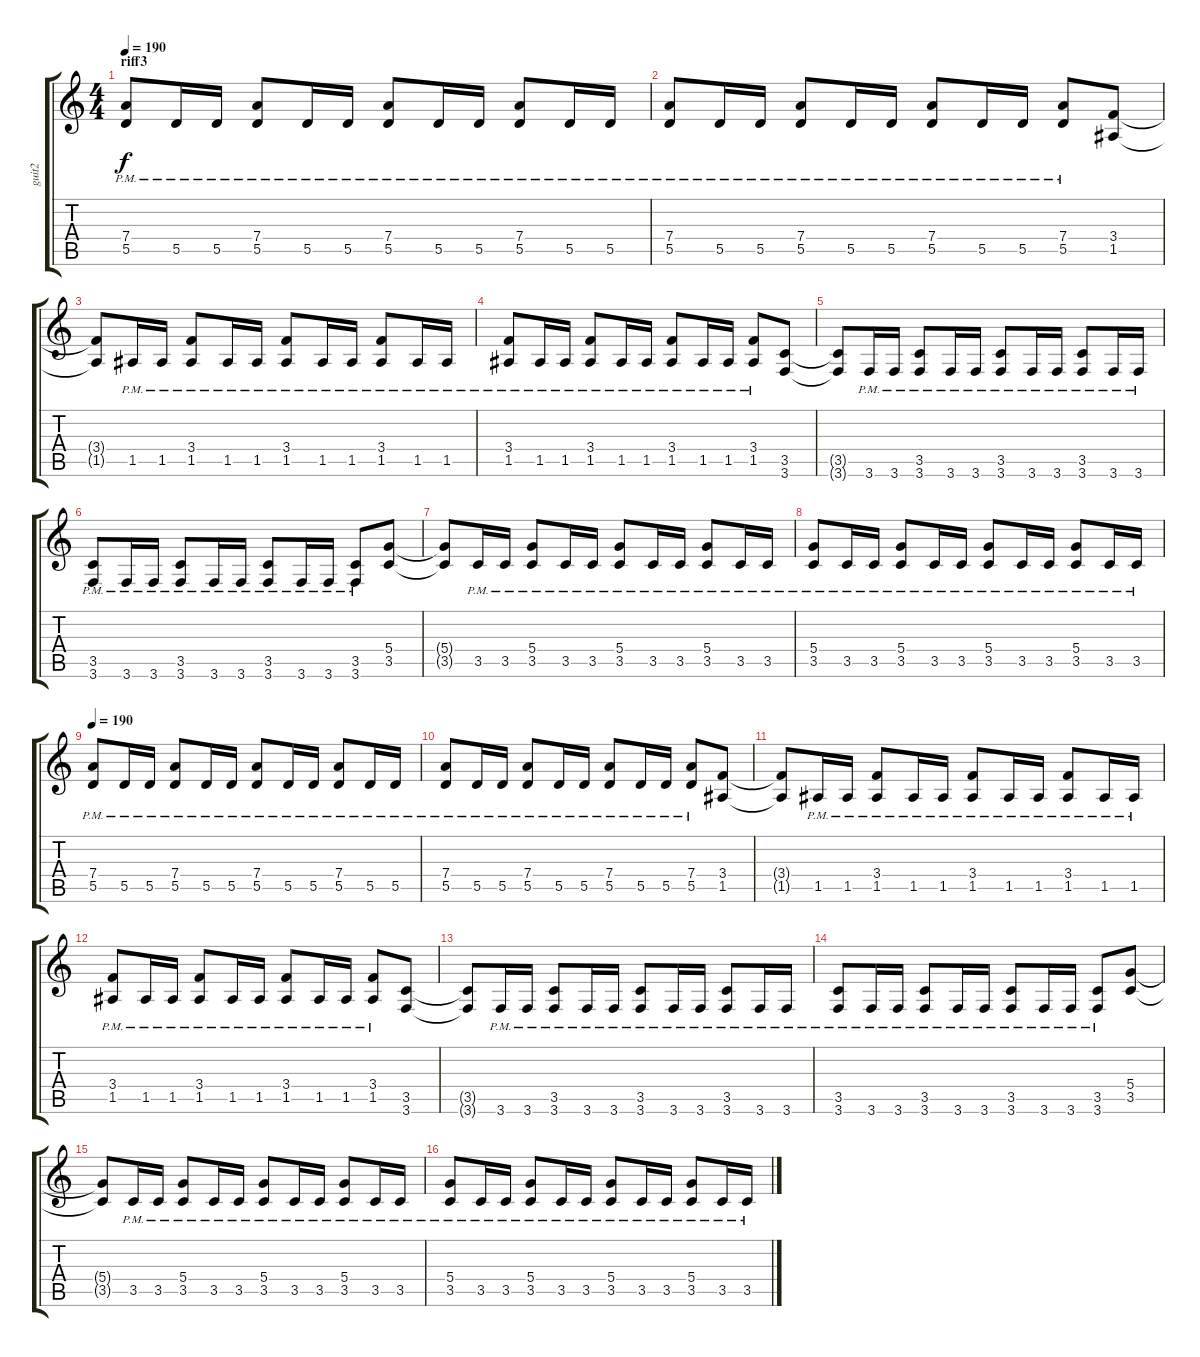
\track ("guit2" "guit2") {instrument electricguitarclean}
\staff {score tabs}
\tuning (E4 B3 G3 D3 A2 D2) {hide}
\ts (4 4)
\section ("" "riff3")
\tempo 190
\clef g2
\ks c
(7.4 5.5{pm}).8{dy f instrument distortionguitar} 5.5{pm}.16 5.5{pm}.16 (7.4 5.5{pm}).8 5.5{pm}.16 5.5{pm}.16 (7.4 5.5{pm}).8 5.5{pm}.16 5.5{pm}.16 (7.4 5.5{pm}).8 5.5{pm}.16 5.5{pm}.16 |
(7.4 5.5{pm}).8 5.5{pm}.16 5.5{pm}.16 (7.4 5.5{pm}).8 5.5{pm}.16 5.5{pm}.16 (7.4 5.5{pm}).8 5.5{pm}.16 5.5{pm}.16 (7.4 5.5{pm}).8 (3.4 1.5).8 |
(3.4{t} 1.5{t}).8 1.5{pm}.16 1.5{pm}.16 (3.4 1.5{pm}).8 1.5{pm}.16 1.5{pm}.16 (3.4 1.5{pm}).8 1.5{pm}.16 1.5{pm}.16 (3.4 1.5{pm}).8 1.5{pm}.16 1.5{pm}.16 |
(3.4 1.5{pm}).8 1.5{pm}.16 1.5{pm}.16 (3.4 1.5{pm}).8 1.5{pm}.16 1.5{pm}.16 (3.4 1.5{pm}).8 1.5{pm}.16 1.5{pm}.16 (3.4 1.5{pm}).8 (3.5 3.6).8 |
(3.5{t} 3.6{t}).8 3.6{pm}.16 3.6{pm}.16 (3.5 3.6{pm}).8 3.6{pm}.16 3.6{pm}.16 (3.5 3.6{pm}).8 3.6{pm}.16 3.6{pm}.16 (3.5 3.6{pm}).8 3.6{pm}.16 3.6{pm}.16 |
(3.5 3.6{pm}).8 3.6{pm}.16 3.6{pm}.16 (3.5 3.6{pm}).8 3.6{pm}.16 3.6{pm}.16 (3.5 3.6{pm}).8 3.6{pm}.16 3.6{pm}.16 (3.5 3.6{pm}).8 (5.4 3.5).8 |
(5.4{t} 3.5{t}).8 3.5{pm}.16 3.5{pm}.16 (5.4 3.5{pm}).8 3.5{pm}.16 3.5{pm}.16 (5.4 3.5{pm}).8 3.5{pm}.16 3.5{pm}.16 (5.4 3.5{pm}).8 3.5{pm}.16 3.5{pm}.16 |
(5.4 3.5{pm}).8 3.5{pm}.16 3.5{pm}.16 (5.4 3.5{pm}).8 3.5{pm}.16 3.5{pm}.16 (5.4 3.5{pm}).8 3.5{pm}.16 3.5{pm}.16 (5.4 3.5{pm}).8 3.5{pm}.16 3.5{pm}.16 |
\tempo 190
(7.4 5.5{pm}).8{instrument distortionguitar} 5.5{pm}.16 5.5{pm}.16 (7.4 5.5{pm}).8 5.5{pm}.16 5.5{pm}.16 (7.4 5.5{pm}).8 5.5{pm}.16 5.5{pm}.16 (7.4 5.5{pm}).8 5.5{pm}.16 5.5{pm}.16 |
(7.4 5.5{pm}).8 5.5{pm}.16 5.5{pm}.16 (7.4 5.5{pm}).8 5.5{pm}.16 5.5{pm}.16 (7.4 5.5{pm}).8 5.5{pm}.16 5.5{pm}.16 (7.4 5.5{pm}).8 (3.4 1.5).8 |
(3.4{t} 1.5{t}).8 1.5{pm}.16 1.5{pm}.16 (3.4 1.5{pm}).8 1.5{pm}.16 1.5{pm}.16 (3.4 1.5{pm}).8 1.5{pm}.16 1.5{pm}.16 (3.4 1.5{pm}).8 1.5{pm}.16 1.5{pm}.16 |
(3.4 1.5{pm}).8 1.5{pm}.16 1.5{pm}.16 (3.4 1.5{pm}).8 1.5{pm}.16 1.5{pm}.16 (3.4 1.5{pm}).8 1.5{pm}.16 1.5{pm}.16 (3.4 1.5{pm}).8 (3.5 3.6).8 |
(3.5{t} 3.6{t}).8 3.6{pm}.16 3.6{pm}.16 (3.5 3.6{pm}).8 3.6{pm}.16 3.6{pm}.16 (3.5 3.6{pm}).8 3.6{pm}.16 3.6{pm}.16 (3.5 3.6{pm}).8 3.6{pm}.16 3.6{pm}.16 |
(3.5 3.6{pm}).8 3.6{pm}.16 3.6{pm}.16 (3.5 3.6{pm}).8 3.6{pm}.16 3.6{pm}.16 (3.5 3.6{pm}).8 3.6{pm}.16 3.6{pm}.16 (3.5 3.6{pm}).8 (5.4 3.5).8 |
(5.4{t} 3.5{t}).8 3.5{pm}.16 3.5{pm}.16 (5.4 3.5{pm}).8 3.5{pm}.16 3.5{pm}.16 (5.4 3.5{pm}).8 3.5{pm}.16 3.5{pm}.16 (5.4 3.5{pm}).8 3.5{pm}.16 3.5{pm}.16 |
(5.4 3.5{pm}).8 3.5{pm}.16 3.5{pm}.16 (5.4 3.5{pm}).8 3.5{pm}.16 3.5{pm}.16 (5.4 3.5{pm}).8 3.5{pm}.16 3.5{pm}.16 (5.4 3.5{pm}).8 3.5{pm}.16 3.5{pm}.16
